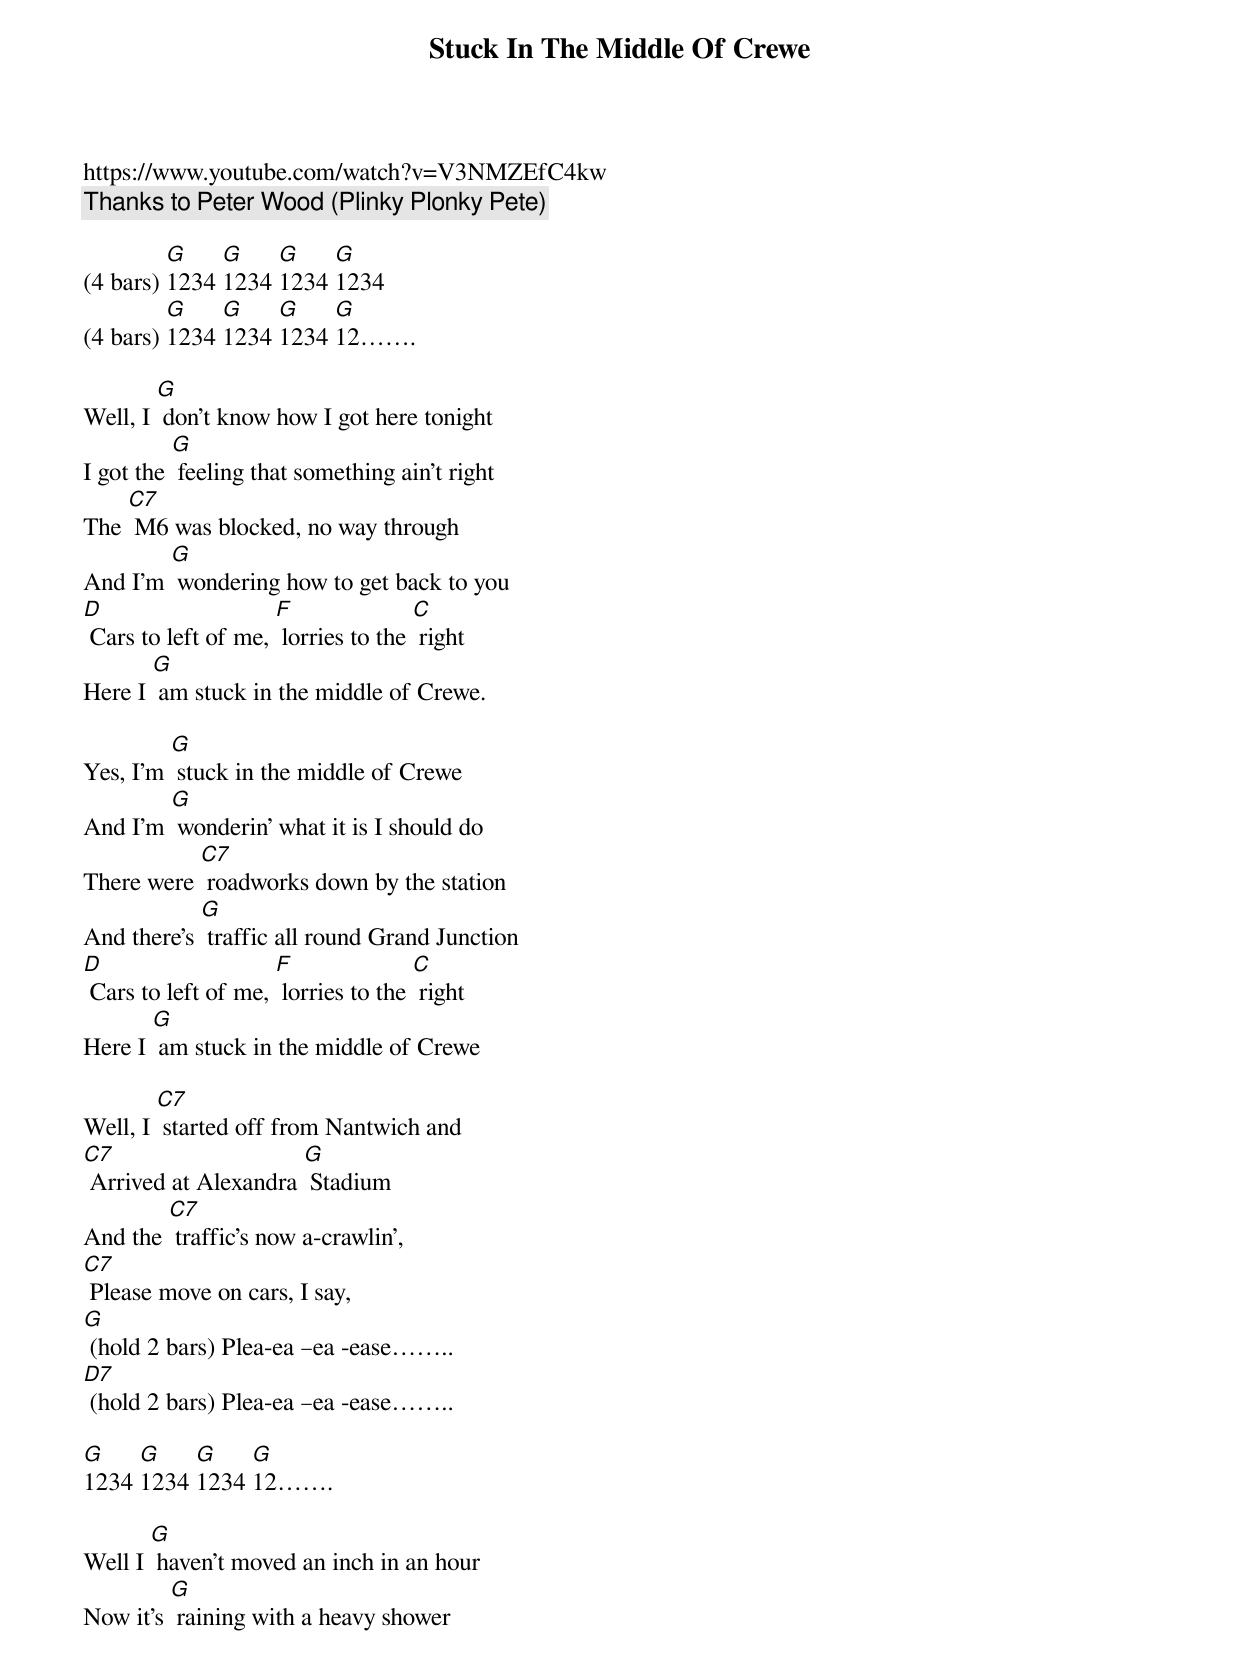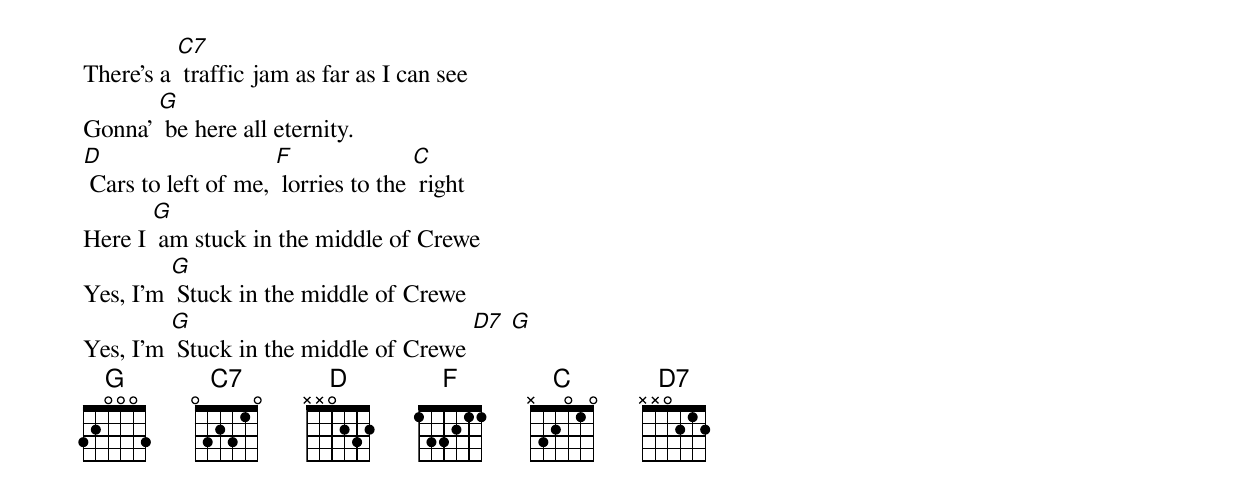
{title: Stuck In The Middle Of Crewe }
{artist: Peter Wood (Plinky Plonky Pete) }
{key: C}
https://www.youtube.com/watch?v=V3NMZEfC4kw
{c: Thanks to Peter Wood (Plinky Plonky Pete) }

(4 bars) [G]1234 [G]1234 [G]1234 [G]1234
(4 bars) [G]1234 [G]1234 [G]1234 [G]12…….

Well, I [G] don't know how I got here tonight
I got the [G] feeling that something ain't right
The [C7] M6 was blocked, no way through
And I'm [G] wondering how to get back to you
[D] Cars to left of me, [F] lorries to the [C] right
Here I [G] am stuck in the middle of Crewe.

Yes, I'm [G] stuck in the middle of Crewe
And I'm [G] wonderin’ what it is I should do
There were [C7] roadworks down by the station
And there’s [G] traffic all round Grand Junction
[D] Cars to left of me, [F] lorries to the [C] right
Here I [G] am stuck in the middle of Crewe

Well, I [C7] started off from Nantwich and
[C7] Arrived at Alexandra [G] Stadium
And the [C7] traffic’s now a-crawlin’,
[C7] Please move on cars, I say,
[G] (hold 2 bars) Plea-ea –ea -ease……..
[D7] (hold 2 bars) Plea-ea –ea -ease……..

[G]1234 [G]1234 [G]1234 [G]12…….

Well I [G] haven’t moved an inch in an hour
Now it’s [G] raining with a heavy shower
There’s a [C7] traffic jam as far as I can see
Gonna’ [G] be here all eternity.
[D] Cars to left of me, [F] lorries to the [C] right
Here I [G] am stuck in the middle of Crewe
Yes, I'm [G] Stuck in the middle of Crewe
Yes, I'm [G] Stuck in the middle of Crewe [D7] [G]
